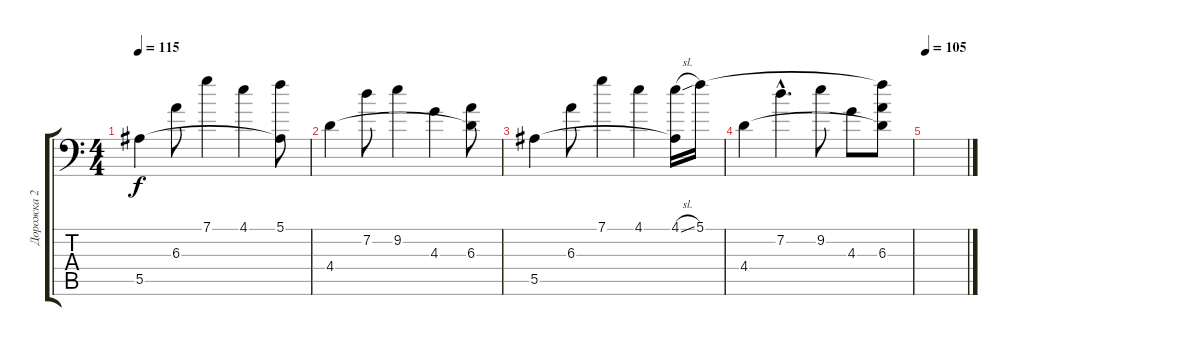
\track ("Дорожка 2" "Дорожка 2") {instrument electricguitarjazz}
\staff {score tabs}
\tuning (C4 G3 Eb3 Bb2 F2 Bb1) {hide}
\ts (4 4)
\tempo 115
\clef f4
\ks c
5.5.4{dy f} 6.3.8 7.1.4 4.1.4 (5.1 5.5{t}).8 |
4.4.4 7.2.8 9.2.4 4.3.4 (6.3 4.4{t}).8 |
5.5.4 6.3.8 7.1.4 4.1.4 (4.1{sl} 5.5{t}).16 5.1.16 |
4.4.4 7.2{hac}.4{d} 9.2.8 4.3.8 (5.1{t} 6.3 4.4{t}).8 |
\tempo 105
